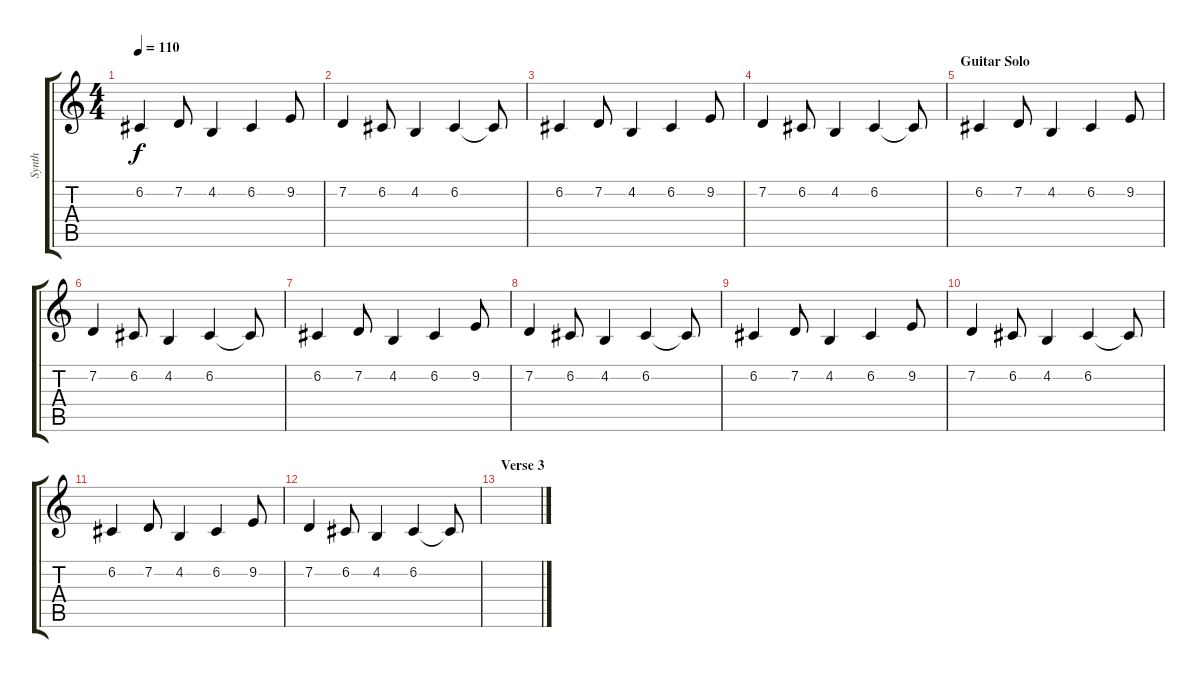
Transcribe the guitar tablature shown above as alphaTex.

\track ("Synth" "Synth") {instrument synthstrings1}
\staff {score tabs}
\tuning (C4 G3 Eb3 Bb2 F2 C2) {hide}
\ts (4 4)
\tempo 110
\clef g2
\ks c
6.2.4{dy f} 7.2.8 4.2.4 6.2.4 9.2.8 |
7.2.4 6.2.8 4.2.4 6.2.4 6.2{t}.8 |
6.2.4 7.2.8 4.2.4 6.2.4 9.2.8 |
7.2.4 6.2.8 4.2.4 6.2.4 6.2{t}.8 |
\section ("" "Guitar Solo")
6.2.4 7.2.8 4.2.4 6.2.4 9.2.8 |
7.2.4 6.2.8 4.2.4 6.2.4 6.2{t}.8 |
6.2.4 7.2.8 4.2.4 6.2.4 9.2.8 |
7.2.4 6.2.8 4.2.4 6.2.4 6.2{t}.8 |
6.2.4 7.2.8 4.2.4 6.2.4 9.2.8 |
7.2.4 6.2.8 4.2.4 6.2.4 6.2{t}.8 |
6.2.4 7.2.8 4.2.4 6.2.4 9.2.8 |
7.2.4 6.2.8 4.2.4 6.2.4 6.2{t}.8 |
\section ("" "Verse 3")
